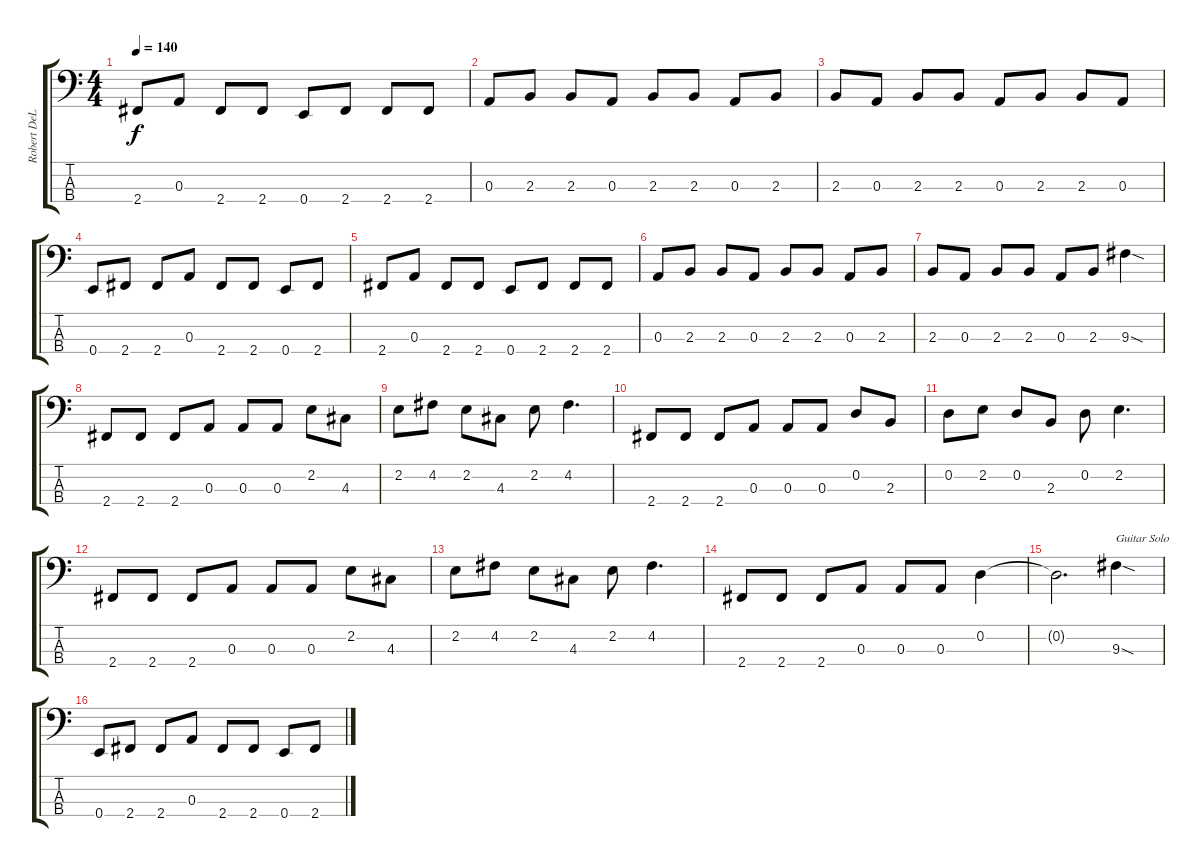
\track ("Robert DeLeo" "Robert DeL") {instrument acousticbass}
\staff {score tabs}
\tuning (G2 D2 A1 E1) {hide}
\ts (4 4)
\tempo 140
\clef f4
\ks c
2.4.8{dy f} 0.3.8 2.4.8 2.4.8 0.4.8 2.4.8 2.4.8 2.4.8 |
0.3.8 2.3.8 2.3.8 0.3.8 2.3.8 2.3.8 0.3.8 2.3.8 |
2.3.8 0.3.8 2.3.8 2.3.8 0.3.8 2.3.8 2.3.8 0.3.8 |
0.4.8 2.4.8 2.4.8 0.3.8 2.4.8 2.4.8 0.4.8 2.4.8 |
2.4.8 0.3.8 2.4.8 2.4.8 0.4.8 2.4.8 2.4.8 2.4.8 |
0.3.8 2.3.8 2.3.8 0.3.8 2.3.8 2.3.8 0.3.8 2.3.8 |
2.3.8 0.3.8 2.3.8 2.3.8 0.3.8 2.3.8 9.3{sod}.4 |
2.4.8 2.4.8 2.4.8 0.3.8 0.3.8 0.3.8 2.2.8 4.3.8 |
2.2.8 4.2.8 2.2.8 4.3.8 2.2.8 4.2.4{d} |
2.4.8 2.4.8 2.4.8 0.3.8 0.3.8 0.3.8 0.2.8 2.3.8 |
0.2.8 2.2.8 0.2.8 2.3.8 0.2.8 2.2.4{d} |
2.4.8 2.4.8 2.4.8 0.3.8 0.3.8 0.3.8 2.2.8 4.3.8 |
2.2.8 4.2.8 2.2.8 4.3.8 2.2.8 4.2.4{d} |
2.4.8 2.4.8 2.4.8 0.3.8 0.3.8 0.3.8 0.2.4 |
0.2{t}.2{d} 9.3{sod}.4{txt "Guitar Solo"} |
0.4.8 2.4.8 2.4.8 0.3.8 2.4.8 2.4.8 0.4.8 2.4.8
